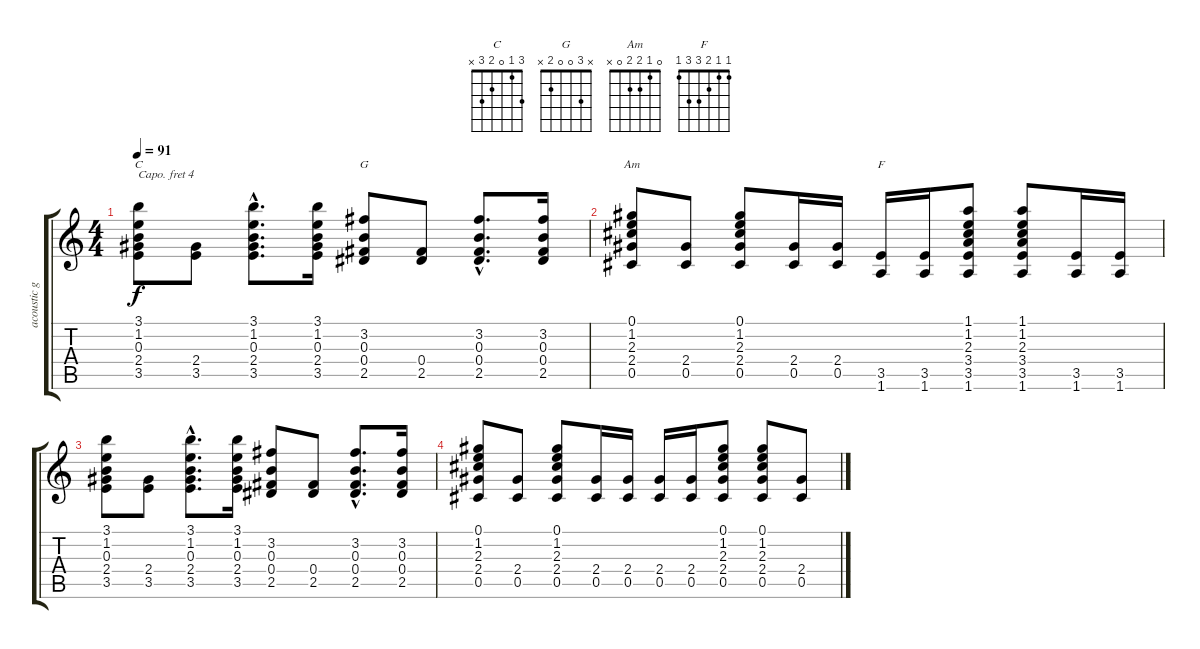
\track ("acoustic guitar" "acoustic g") {instrument acousticguitarsteel}
\staff {score tabs}
\capo 4
\tuning (E4 B3 G3 D3 A2 E2) {hide}
\chord ("C" 3 1 0 2 3 x)
\chord ("G" x 3 0 0 2 x)
\chord ("Am" 0 1 2 2 0 x)
\chord ("F" 1 1 2 3 3 1)
\ts (4 4)
\tempo 91
\clef g2
\ks c
(3.1 1.2 0.3 2.4 3.5).8{ch "C" dy f} (2.4 3.5).8 (3.1{hac} 1.2{hac} 0.3{hac} 2.4{hac} 3.5{hac}).8{d} (3.1 1.2 0.3 2.4 3.5).16 (3.2 0.3 0.4 2.5).8{ch "G"} (0.4 2.5).8 (3.2{hac} 0.3{hac} 0.4{hac} 2.5{hac}).8{d} (3.2 0.3 0.4 2.5).16 |
(0.1 1.2 2.3 2.4 0.5).8{ch "Am"} (2.4 0.5).8 (0.1 1.2 2.3 2.4 0.5).8 (2.4 0.5).16 (2.4 0.5).16 (3.5 1.6).16{ch "F"} (3.5 1.6).16 (1.1 1.2 2.3 3.4 3.5 1.6).8 (1.1 1.2 2.3 3.4 3.5 1.6).8 (3.5 1.6).16 (3.5 1.6).16 |
(3.1 1.2 0.3 2.4 3.5).8 (2.4 3.5).8 (3.1{hac} 1.2{hac} 0.3{hac} 2.4{hac} 3.5{hac}).8{d} (3.1 1.2 0.3 2.4 3.5).16 (3.2 0.3 0.4 2.5).8 (0.4 2.5).8 (3.2{hac} 0.3{hac} 0.4{hac} 2.5{hac}).8{d} (3.2 0.3 0.4 2.5).16 |
(0.1 1.2 2.3 2.4 0.5).8 (2.4 0.5).8 (0.1 1.2 2.3 2.4 0.5).8 (2.4 0.5).16 (2.4 0.5).16 (2.4 0.5).16 (2.4 0.5).16 (0.1 1.2 2.3 2.4 0.5).8 (0.1 1.2 2.3 2.4 0.5).8 (2.4 0.5).8
